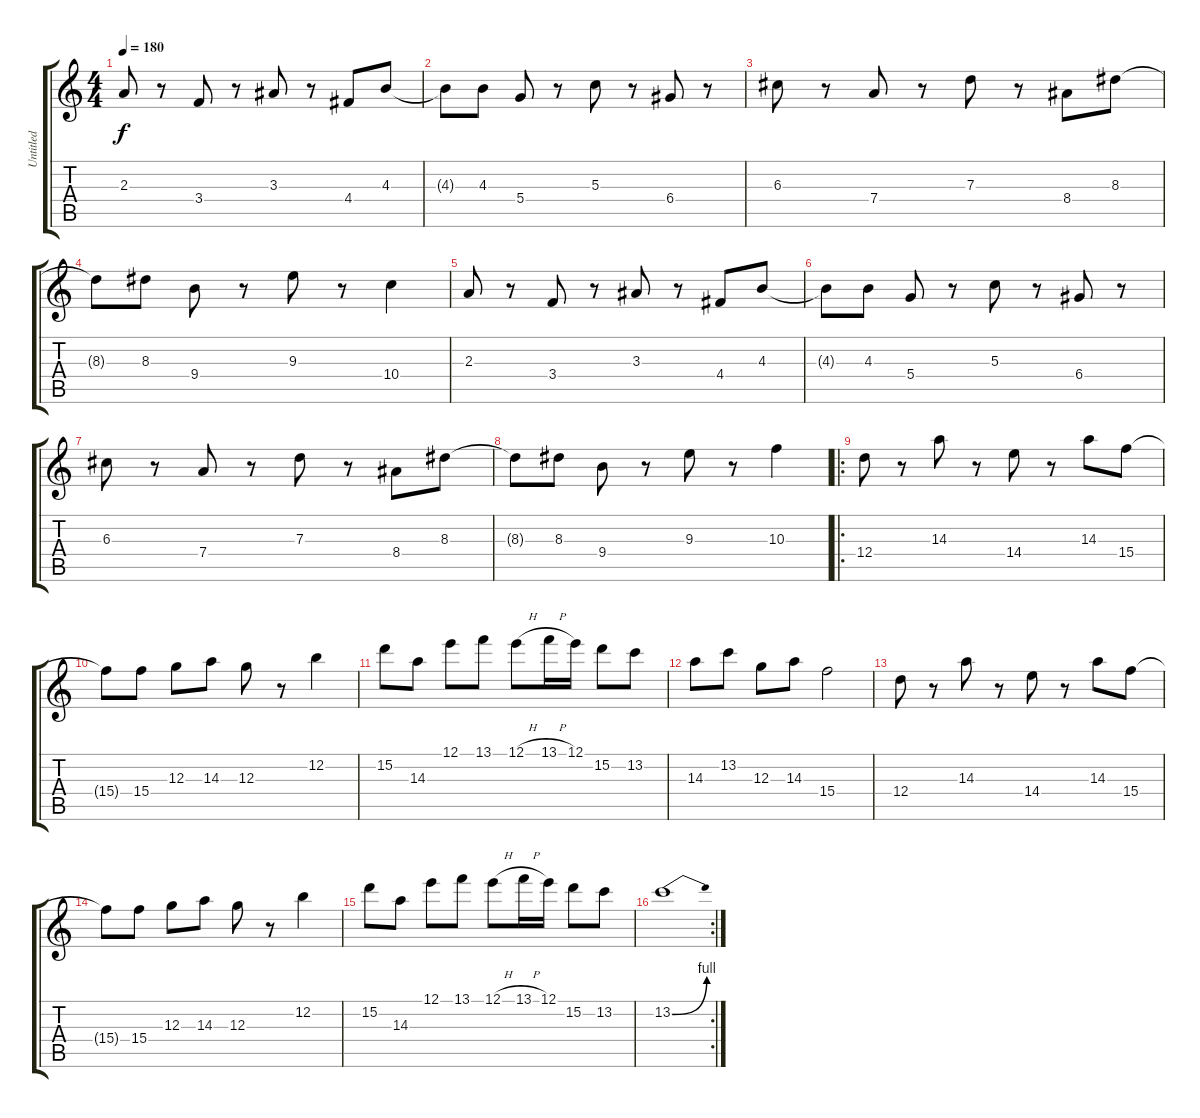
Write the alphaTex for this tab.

\track ("Untitled" "Untitled") {solo instrument distortionguitar}
\staff {score tabs}
\tuning (E4 B3 G3 D3 A2 E2) {hide}
\ts (4 4)
\tempo 180
\clef g2
\ks c
2.3.8{dy f} r.8 3.4.8 r.8 3.3.8 r.8 4.4.8 4.3.8 |
4.3{t}.8 4.3.8 5.4.8 r.8 5.3.8 r.8 6.4.8 r.8 |
6.3.8 r.8 7.4.8 r.8 7.3.8 r.8 8.4.8 8.3.8 |
8.3{t}.8 8.3.8 9.4.8 r.8 9.3.8 r.8 10.4.4 |
2.3.8 r.8 3.4.8 r.8 3.3.8 r.8 4.4.8 4.3.8 |
4.3{t}.8 4.3.8 5.4.8 r.8 5.3.8 r.8 6.4.8 r.8 |
6.3.8 r.8 7.4.8 r.8 7.3.8 r.8 8.4.8 8.3.8 |
8.3{t}.8 8.3.8 9.4.8 r.8 9.3.8 r.8 10.3.4 |
\ro
12.4.8 r.8 14.3.8 r.8 14.4.8 r.8 14.3.8 15.4.8 |
15.4{t}.8 15.4.8 12.3.8 14.3.8 12.3.8 r.8 12.2.4 |
15.2.8 14.3.8 12.1.8 13.1.8 12.1{h}.8 13.1{h}.16 12.1.16 15.2.8 13.2.8 |
14.3.8 13.2.8 12.3.8 14.3.8 15.4.2 |
12.4.8 r.8 14.3.8 r.8 14.4.8 r.8 14.3.8 15.4.8 |
15.4{t}.8 15.4.8 12.3.8 14.3.8 12.3.8 r.8 12.2.4 |
15.2.8 14.3.8 12.1.8 13.1.8 12.1{h}.8 13.1{h}.16 12.1.16 15.2.8 13.2.8 |
\rc 2
13.2{be (bend 0 0 60 4)}.1
